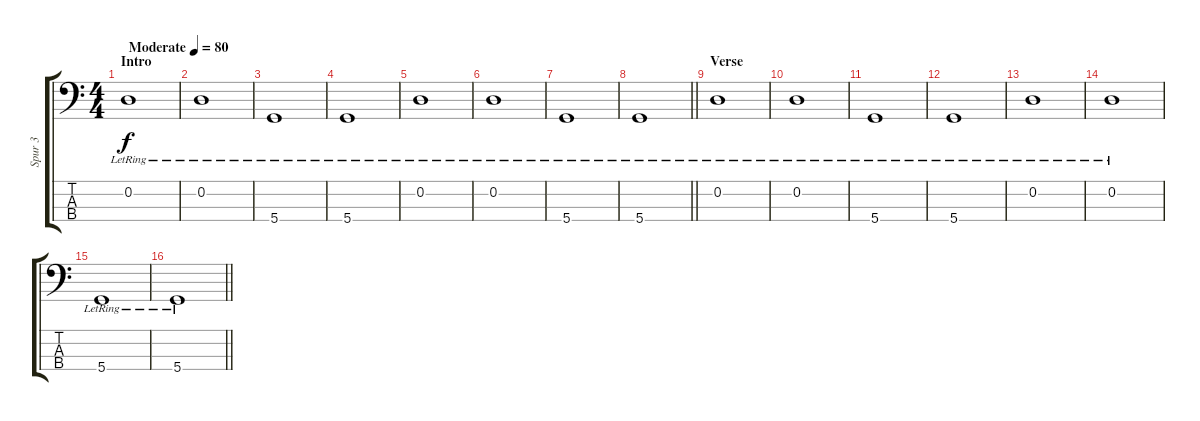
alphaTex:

\track ("Spur 3" "Spur 3") {instrument electricbassfinger}
\staff {score tabs}
\tuning (G2 D2 A1 D1) {hide}
\ts (4 4)
\section ("" "Intro")
\tempo (80 "Moderate")
\clef f4
\ks c
0.2{lr}.1{dy f instrument electricbassfinger} |
0.2{lr}.1 |
5.4{lr}.1 |
5.4{lr}.1 |
0.2{lr}.1 |
0.2{lr}.1 |
5.4{lr}.1 |
\barLineRight lightlight
5.4{lr}.1 |
\section ("" "Verse")
0.2{lr}.1 |
0.2{lr}.1 |
5.4{lr}.1 |
5.4{lr}.1 |
0.2{lr}.1 |
0.2{lr}.1 |
5.4{lr}.1 |
\barLineRight lightlight
5.4{lr}.1
